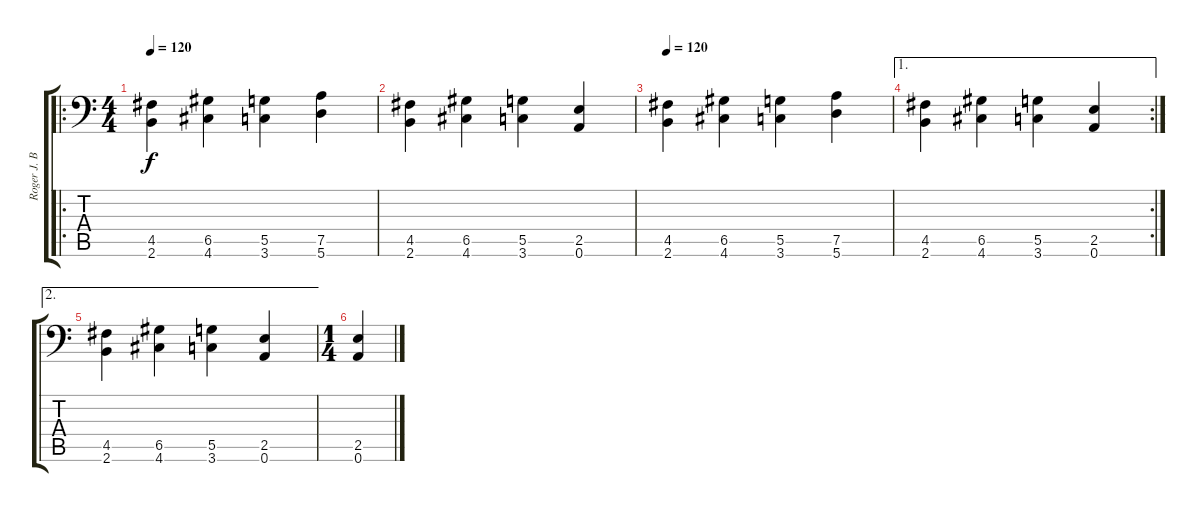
\track ("Roger J. Beaujard" "Roger J. B") {instrument distortionguitar}
\staff {score tabs}
\tuning (A3 E3 C3 G2 D2 A1) {hide}
\ro
\ts (4 4)
\tempo 120
\clef f4
\ks c
(4.5 2.6).4{dy f} (6.5 4.6).4 (5.5 3.6).4 (7.5 5.6).4 |
(4.5 2.6).4 (6.5 4.6).4 (5.5 3.6).4 (2.5 0.6).4 |
\tempo 120
(4.5 2.6).4 (6.5 4.6).4 (5.5 3.6).4 (7.5 5.6).4 |
\ae 1
\rc 2
(4.5 2.6).4 (6.5 4.6).4 (5.5 3.6).4 (2.5 0.6).4 |
\ae 2
(4.5 2.6).4 (6.5 4.6).4 (5.5 3.6).4 (2.5 0.6).4 |
\ts (1 4)
(2.5 0.6).4
